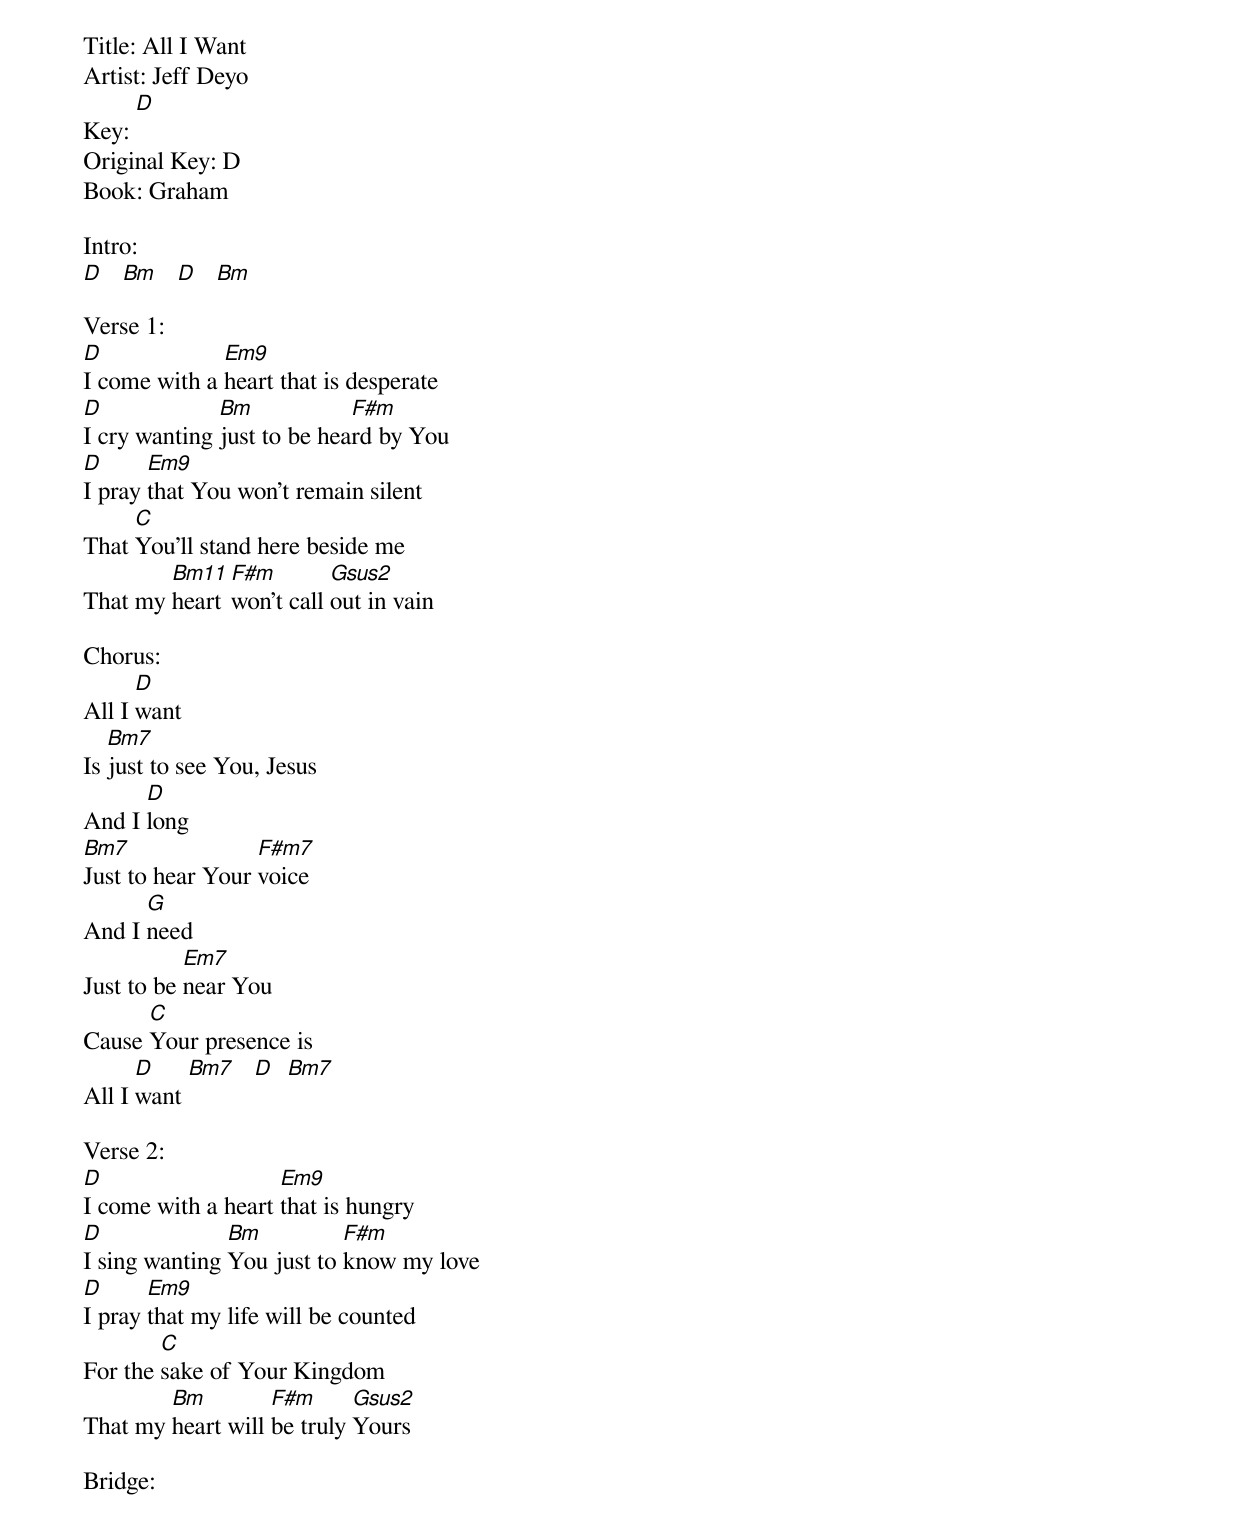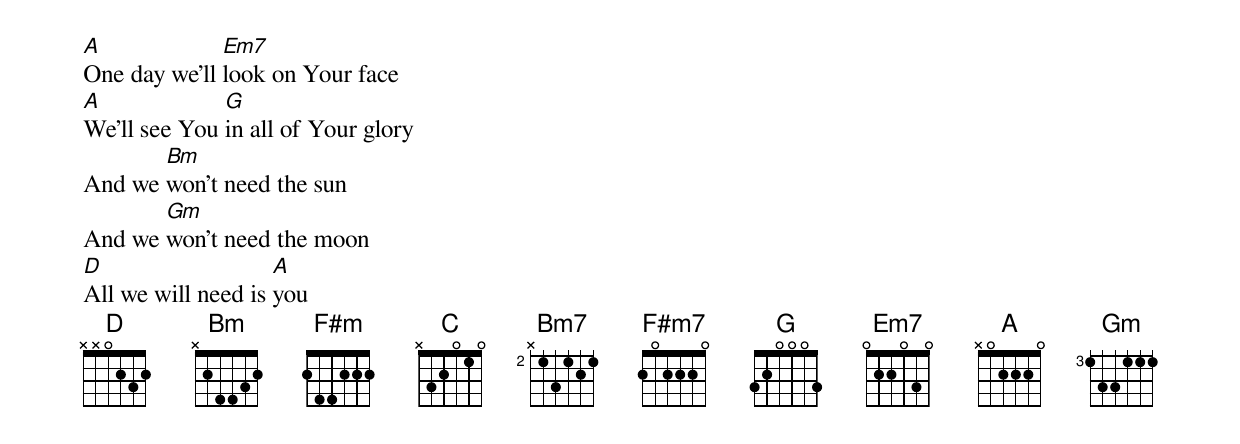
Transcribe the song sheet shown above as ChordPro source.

Title: All I Want
Artist: Jeff Deyo
Key: [D]
Original Key: D
Book: Graham

Intro:
[D]   [Bm]   [D]   [Bm]

Verse 1:
[D]I come with a [Em9]heart that is desperate
[D]I cry wanting [Bm]just to be hea[F#m]rd by You
[D]I pray [Em9]that You won't remain silent
That [C]You'll stand here beside me
That my [Bm11]heart [F#m]won't call [Gsus2]out in vain

Chorus:
All I [D]want
Is [Bm7]just to see You, Jesus
And I [D]long
[Bm7]Just to hear Your [F#m7]voice
And I [G]need
Just to be [Em7]near You
Cause [C]Your presence is
All I [D]want [Bm7]   [D] 	[Bm7]

Verse 2:
[D]I come with a heart [Em9]that is hungry
[D]I sing wanting [Bm]You just to [F#m]know my love
[D]I pray [Em9]that my life will be counted
For the [C]sake of Your Kingdom
That my [Bm]heart will [F#m]be truly [Gsus2]Yours

Bridge:
[A]One day we'll [Em7]look on Your face
[A]We'll see You [G]in all of Your glory
And we [Bm]won't need the sun
And we [Gm]won't need the moon
[D]All we will need is [A]you
